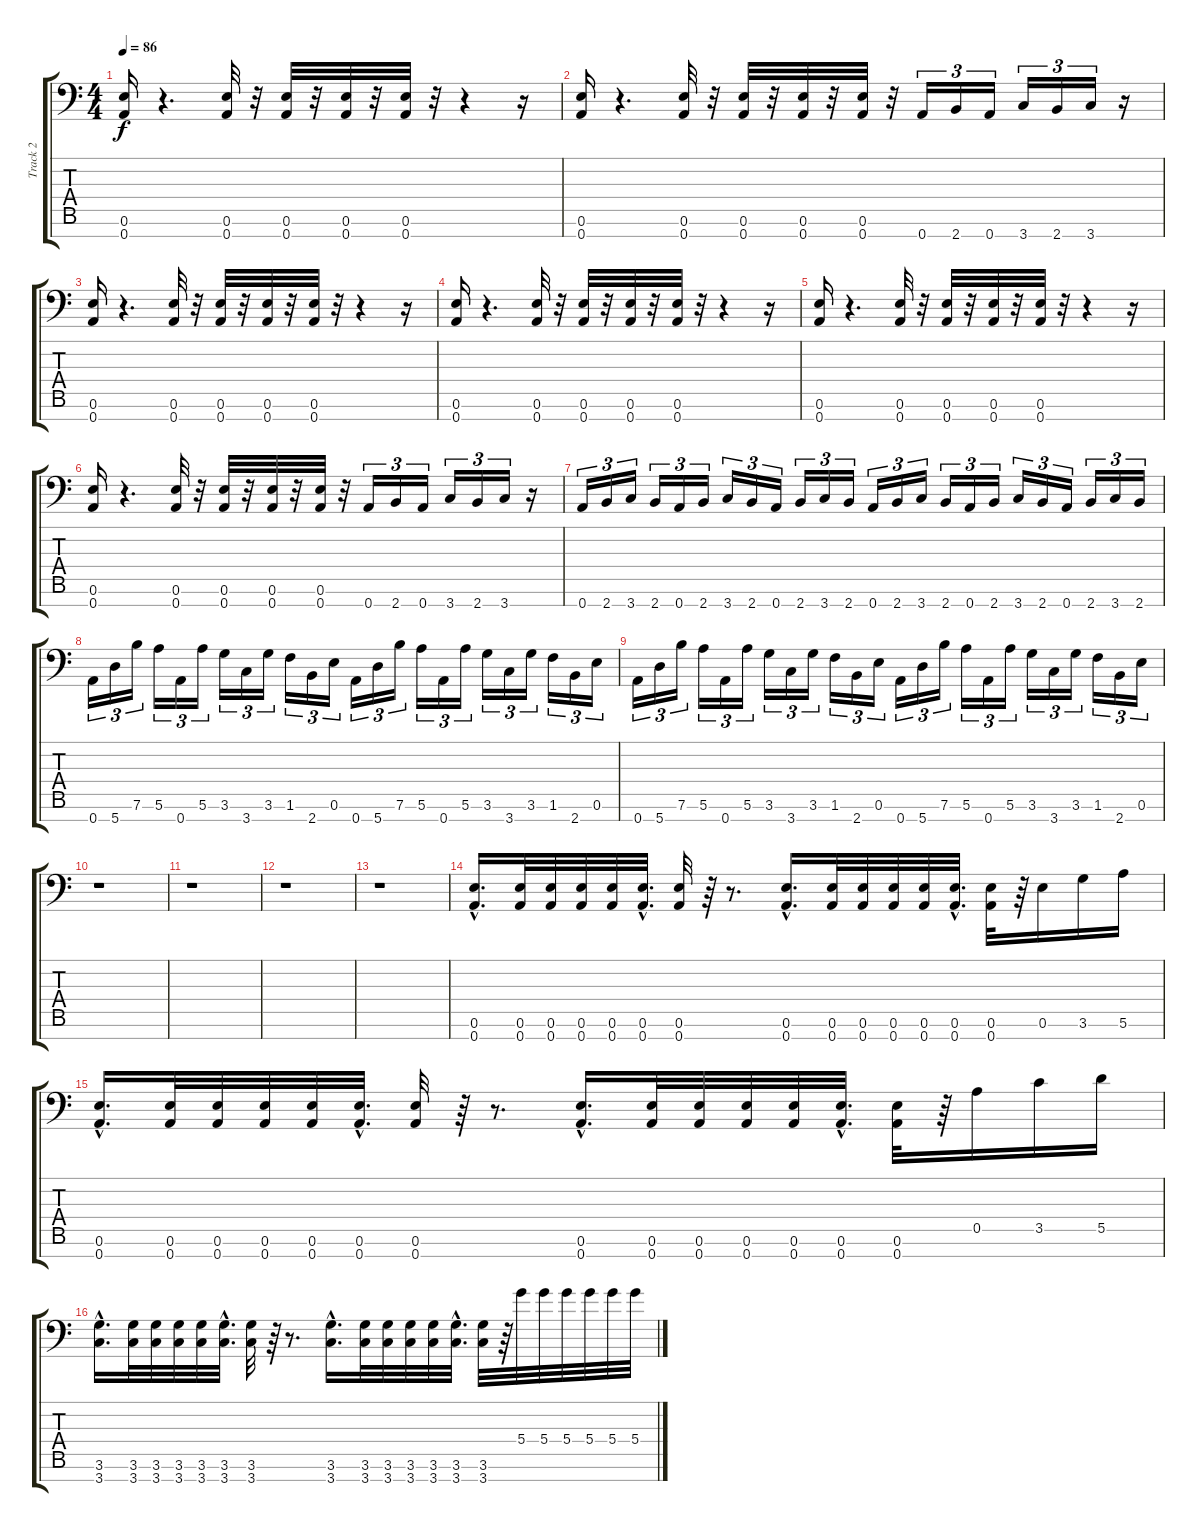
\track ("Track 2" "Track 2") {instrument distortionguitar}
\staff {score tabs}
\tuning (E4 B3 G3 D3 A2 E2 A1) {hide}
\ts (4 4)
\tempo 86
\clef f4
\ks c
(0.6 0.7).16{dy f} r.4{d} (0.6 0.7).32 r.32 (0.6 0.7).32 r.32 (0.6 0.7).32 r.32 (0.6 0.7).32 r.32 r.4 r.16 |
(0.6 0.7).16 r.4{d} (0.6 0.7).32 r.32 (0.6 0.7).32 r.32 (0.6 0.7).32 r.32 (0.6 0.7).32 r.32 0.7.16{tu (3 2)} 2.7.16{tu (3 2)} 0.7.16{tu (3 2)} 3.7.16{tu (3 2)} 2.7.16{tu (3 2)} 3.7.16{tu (3 2)} r.16 |
(0.6 0.7).16 r.4{d} (0.6 0.7).32 r.32 (0.6 0.7).32 r.32 (0.6 0.7).32 r.32 (0.6 0.7).32 r.32 r.4 r.16 |
(0.6 0.7).16 r.4{d} (0.6 0.7).32 r.32 (0.6 0.7).32 r.32 (0.6 0.7).32 r.32 (0.6 0.7).32 r.32 r.4 r.16 |
(0.6 0.7).16 r.4{d} (0.6 0.7).32 r.32 (0.6 0.7).32 r.32 (0.6 0.7).32 r.32 (0.6 0.7).32 r.32 r.4 r.16 |
(0.6 0.7).16 r.4{d} (0.6 0.7).32 r.32 (0.6 0.7).32 r.32 (0.6 0.7).32 r.32 (0.6 0.7).32 r.32 0.7.16{tu (3 2)} 2.7.16{tu (3 2)} 0.7.16{tu (3 2)} 3.7.16{tu (3 2)} 2.7.16{tu (3 2)} 3.7.16{tu (3 2)} r.16 |
0.7.16{tu (3 2)} 2.7.16{tu (3 2)} 3.7.16{tu (3 2)} 2.7.16{tu (3 2)} 0.7.16{tu (3 2)} 2.7.16{tu (3 2)} 3.7.16{tu (3 2)} 2.7.16{tu (3 2)} 0.7.16{tu (3 2)} 2.7.16{tu (3 2)} 3.7.16{tu (3 2)} 2.7.16{tu (3 2)} 0.7.16{tu (3 2)} 2.7.16{tu (3 2)} 3.7.16{tu (3 2)} 2.7.16{tu (3 2)} 0.7.16{tu (3 2)} 2.7.16{tu (3 2)} 3.7.16{tu (3 2)} 2.7.16{tu (3 2)} 0.7.16{tu (3 2)} 2.7.16{tu (3 2)} 3.7.16{tu (3 2)} 2.7.16{tu (3 2)} |
0.7.16{tu (3 2)} 5.7.16{tu (3 2)} 7.6.16{tu (3 2)} 5.6.16{tu (3 2)} 0.7.16{tu (3 2)} 5.6.16{tu (3 2)} 3.6.16{tu (3 2)} 3.7.16{tu (3 2)} 3.6.16{tu (3 2)} 1.6.16{tu (3 2)} 2.7.16{tu (3 2)} 0.6.16{tu (3 2)} 0.7.16{tu (3 2)} 5.7.16{tu (3 2)} 7.6.16{tu (3 2)} 5.6.16{tu (3 2)} 0.7.16{tu (3 2)} 5.6.16{tu (3 2)} 3.6.16{tu (3 2)} 3.7.16{tu (3 2)} 3.6.16{tu (3 2)} 1.6.16{tu (3 2)} 2.7.16{tu (3 2)} 0.6.16{tu (3 2)} |
0.7.16{tu (3 2)} 5.7.16{tu (3 2)} 7.6.16{tu (3 2)} 5.6.16{tu (3 2)} 0.7.16{tu (3 2)} 5.6.16{tu (3 2)} 3.6.16{tu (3 2)} 3.7.16{tu (3 2)} 3.6.16{tu (3 2)} 1.6.16{tu (3 2)} 2.7.16{tu (3 2)} 0.6.16{tu (3 2)} 0.7.16{tu (3 2)} 5.7.16{tu (3 2)} 7.6.16{tu (3 2)} 5.6.16{tu (3 2)} 0.7.16{tu (3 2)} 5.6.16{tu (3 2)} 3.6.16{tu (3 2)} 3.7.16{tu (3 2)} 3.6.16{tu (3 2)} 1.6.16{tu (3 2)} 2.7.16{tu (3 2)} 0.6.16{tu (3 2)} |
r.1 |
r.1 |
r.1 |
r.1 |
(0.6{hac} 0.7{hac}).16{d} (0.6 0.7).32 (0.6 0.7).32 (0.6 0.7).32 (0.6 0.7).32 (0.6{hac} 0.7{hac}).32{d} (0.6 0.7).32 r.64 r.8{d} (0.6{hac} 0.7{hac}).16{d} (0.6 0.7).32 (0.6 0.7).32 (0.6 0.7).32 (0.6 0.7).32 (0.6{hac} 0.7{hac}).32{d} (0.6 0.7).32 r.64 0.6.16 3.6.16 5.6.16 |
(0.6{hac} 0.7{hac}).16{d} (0.6 0.7).32 (0.6 0.7).32 (0.6 0.7).32 (0.6 0.7).32 (0.6{hac} 0.7{hac}).32{d} (0.6 0.7).32 r.64 r.8{d} (0.6{hac} 0.7{hac}).16{d} (0.6 0.7).32 (0.6 0.7).32 (0.6 0.7).32 (0.6 0.7).32 (0.6{hac} 0.7{hac}).32{d} (0.6 0.7).32 r.64 0.5.16 3.5.16 5.5.16 |
(3.6{hac} 3.7{hac}).16{d} (3.6 3.7).32 (3.6 3.7).32 (3.6 3.7).32 (3.6 3.7).32 (3.6{hac} 3.7{hac}).32{d} (3.6 3.7).32 r.64 r.8{d} (3.6{hac} 3.7{hac}).16{d} (3.6 3.7).32 (3.6 3.7).32 (3.6 3.7).32 (3.6 3.7).32 (3.6{hac} 3.7{hac}).32{d} (3.6 3.7).32 r.64 5.4.32 5.4.32 5.4.32 5.4.32 5.4.32 5.4.32
